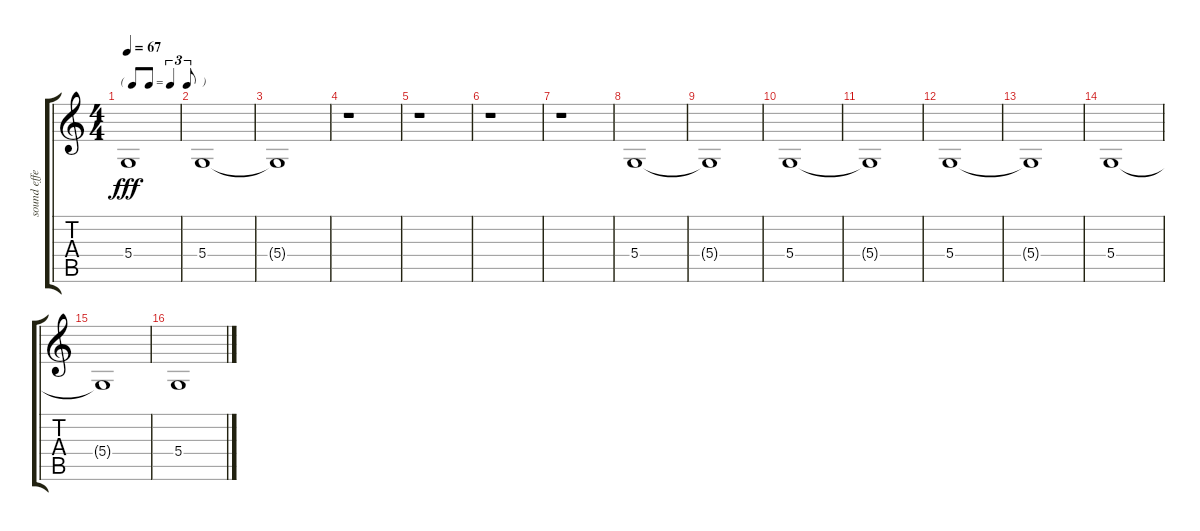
\track ("sound effect" "sound effe") {mute instrument seashore}
\staff {score tabs}
\tuning (E4 B3 G3 D3 A2 E2) {hide}
\ts (4 4)
\tf triplet8th
\tempo 67
\clef g2
\ks c
5.4{t}.1{dy fff} |
5.4.1 |
5.4{t}.1 |
r.1 |
r.1 |
r.1 |
r.1 |
5.4.1 |
5.4{t}.1 |
5.4.1 |
5.4{t}.1 |
5.4.1 |
5.4{t}.1 |
5.4.1 |
5.4{t}.1 |
5.4.1
